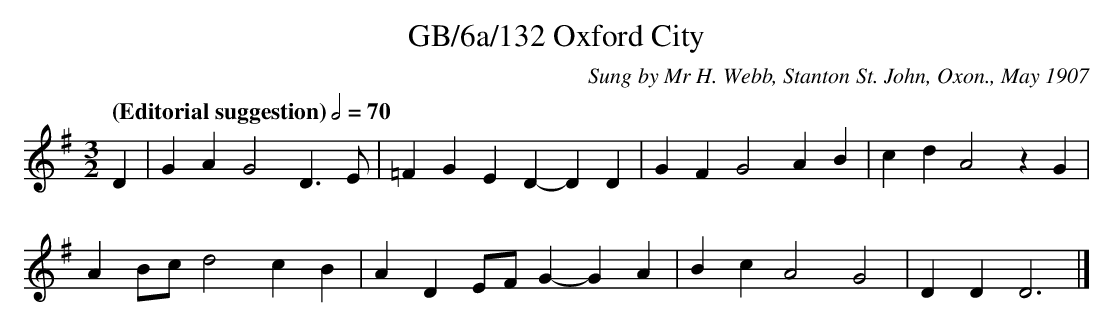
X:1
T:GB/6a/132 Oxford City
C:Sung by Mr H. Webb, Stanton St. John, Oxon., May 1907
M:3/2
L:1/8
Q:"(Editorial suggestion)" 1/2=70
K:Dmix
D2 | G2 A2 G4 D3 E | =F2 G2 E2 D2- D2 D2 | G2 F2 G4 A2 B2 | c2 d2 A4 z2 G2 |
A2 Bc d4 c2 B2 | A2 D2 EF G2-G2 A2 | B2 c2 A4 G4 | D2 D2 D6 |]
